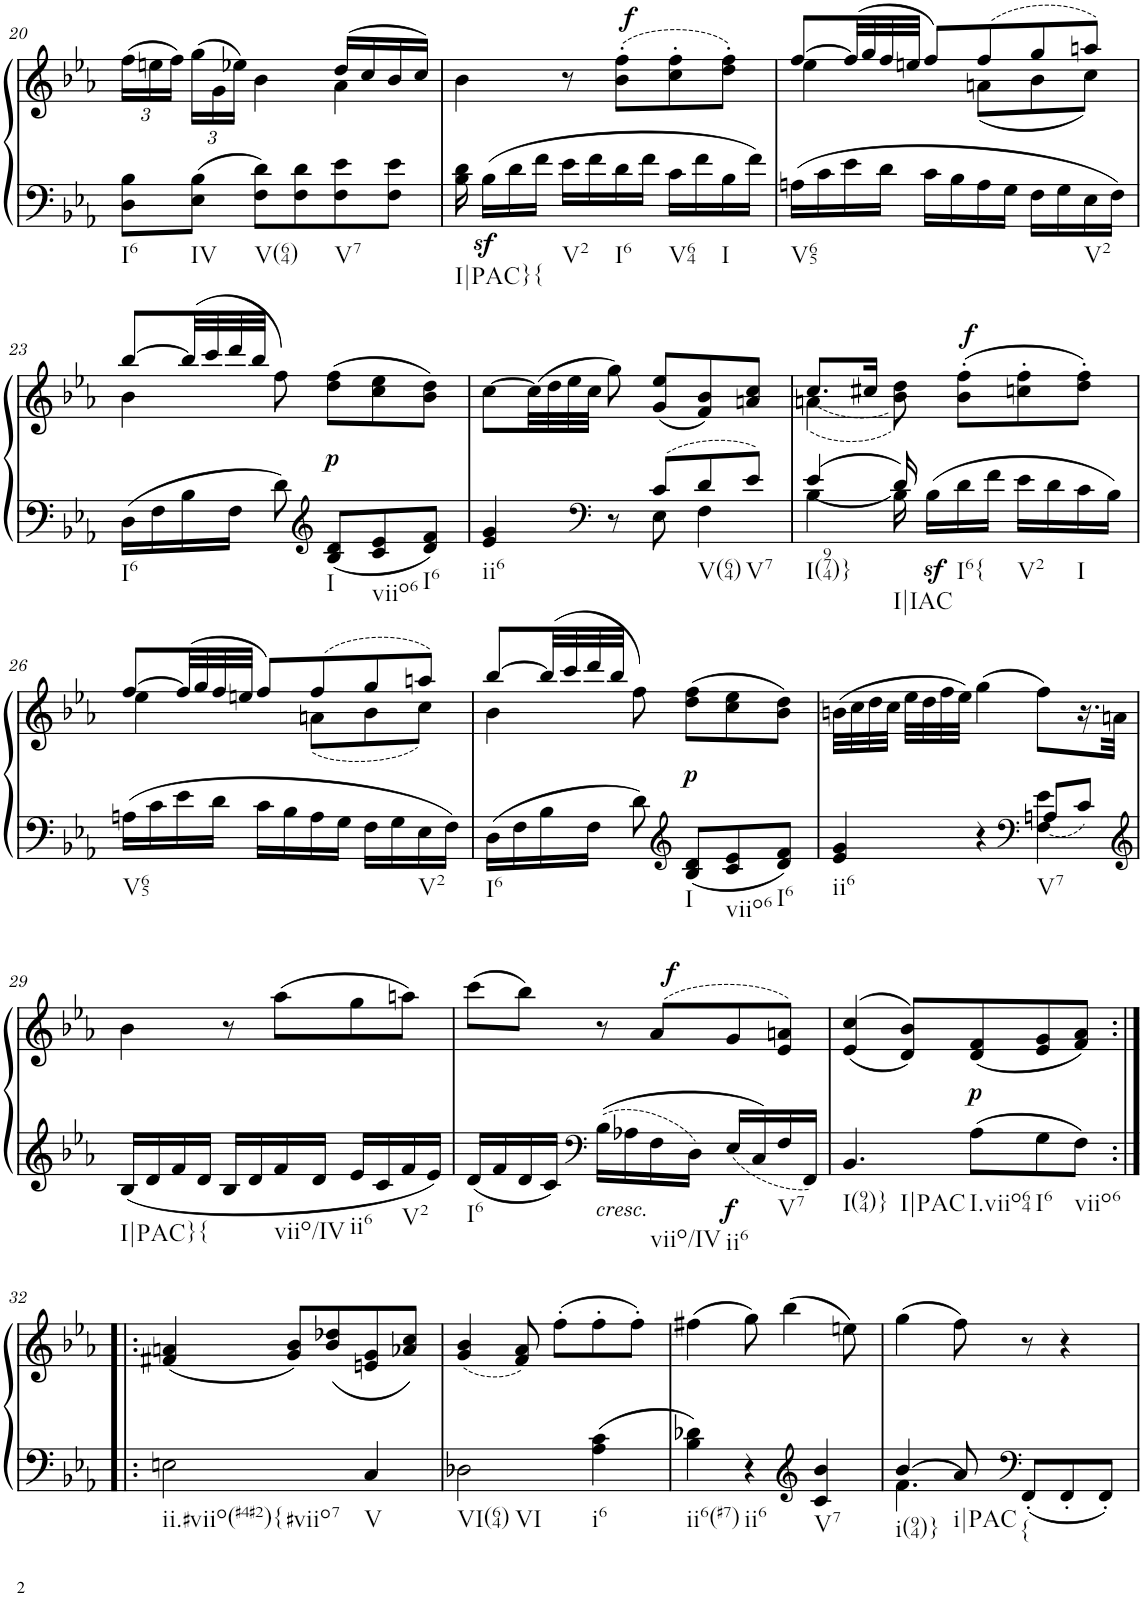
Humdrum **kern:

**kern	**kern	**dynam
*part1	*part1	*part1
*staff2	*staff1	*staff1/2
*I"Piano, Piano right	*	*
*I'Pno.	*	*
!!LO:PB:g=z
*clefF4	*clefG2	*
*k[b-e-a-]	*k[b-e-a-]	*
*M3/4	*M3/4	*
=20	=20	=20
*	*^	*
*	*	*Xbrackettup	*
!LO:TX:b:t=I6	!	!	!
8D\ 8B-\L	4ryy	(>24ff\LL	.
.	.	24een\	.
.	.	24ff\JJ)	.
!LO:TX:b:t=IV	!	!	!
8E-\ 8B-\J	.	(>24gg\LL	.
.	.	24g\	.
.	.	24ee-X\JJ)	.
!LO:TX:b:t=V(64)	!	!	!
8F\ 8d\L	4b-\	4ryy	.
8F\ 8d\	.	.	.
!LO:TX:b:t=V7	!	!	!
8F\ 8e-\	(16dd/LL	4a-\	.
.	16cc/	.	.
8F\ 8e-\J	16b-/	.	.
.	16cc/JJ)	.	.
*	*v	*v	*
=21	=21	=21
!LO:TX:b:t=I|PAC}{	!	!
16B-\ 16d\	4b-\	.
16B-z<\LL	.	.
16d\	.	.
16f\JJ	.	.
!LO:TX:b:t=V2	!	!
16e-\LL	8r	.
16f\	.	.
!LO:TX:b:t=I6	!	!
!	!	!LO:DY:a
16d\	(8b-\' 8ff\'L	f
16f\JJ	.	.
!LO:TX:b:t=V64	!	!
16c\LL	8cc\' 8ff\'	.
16f\	.	.
!LO:TX:b:t=I	!	!
16B-\	8dd\' 8ff\'J)	.
16f\JJ	.	.
=22	=22	=22
*	*^	*
!LO:TX:b:t=V65	!	!	!
16An\LL	[8ff/L	4ee-\	.
16c\	.	.	.
16e-\	(32ff/LL]	.	.
.	32gg/	.	.
16d\JJ	32ff/	.	.
.	32een/JJJ	.	.
16c\LL	8ff/L)	8ryy	.
16B-\	.	.	.
16A\	(8ff/	(8an\L	.
16G\JJ	.	.	.
16F\LL	8gg/	8b-\	.
16G\	.	.	.
!LO:TX:b:t=V2	!	!	!
16E-\	8aan/J)	8cc\J)	.
16F\JJ	.	.	.
!!LO:LB:g=z	!!
=23	=23	=23	=23
!LO:TX:b:t=I6	!	!	!
16D\LL	[8bb-/L	4b-\	.
16F\	.	.	.
16B-\	(32bb-/LL]	.	.
.	32ccc/	.	.
16F\JJ	32ddd/	.	.
.	32bb-/JJJ	.	.
8d\	8ff\)	2ryy	.
*clefG2	*	*	*
!LO:TX:b:t=I	!	!	!
!	!	!	!LO:DY:b
8B-/ 8d/L	(8dd\ 8ff\L	.	p
!LO:TX:b:t=viio6	!	!	!
8c/ 8e-/	8cc\ 8ee-\	.	.
!LO:TX:b:t=I6	!	!	!
8d/ 8f/J	8b-\ 8dd\J)	.	.
*	*v	*v	*
=24	=24	=24
*^	*	*
!LO:TX:b:t=ii6	!	!	!
4e-/ 4g/	4.ryy	[8cc\L	.
.	.	(32cc\LL]	.
.	.	32dd\	.
.	.	32ee-\	.
.	.	32cc\JJJ	.
*clefF4	*	*	*
8r	.	8gg\)	.
8c/L	8E-\	(8g/ 8ee-/L	.
!LO:TX:b:t=V(64)	!	!	!
8d/	4F\	8f/ 8b-/)	.
!LO:TX:b:t=V7	!	!	!
8e-/J	.	8an/ 8cc/J	.
=25	=25	=25	=25
*	*	*^	*
!LO:TX:b:t=I(974)}	!	!	!	!
4e-/	4B-\	(<4an\	(8.cc/L	.
.	.	.	16cc#X/Jk	.
!LO:TX:b:t=I|IAC	!	!	!	!
16d/)	16B-\	(8b-\ 8dd\)	2ryy	.
!	!	!	!	!LO:DY:b=2
16B-\LL	4..ryy	.	.	sf
!LO:TX:b:t=I6{	!	!	!	!
!	!	!	!	!LO:DY:a
16d\	.	(>8b-\'> 8ff\'>L	.	f
16f\JJ	.	.	.	.
!LO:TX:b:t=V2	!	!	!	!
16e-\LL	.	8ccn\'> 8ff\'>	.	.
16d\	.	.	.	.
!LO:TX:b:t=I	!	!	!	!
16c\	.	8dd\'> 8ff\'>J)	.	.
16B-\JJ	.	.	.	.
*v	*v	*	*	*
!!LO:LB:g=z	!!
=26	=26	=26	=26
!LO:TX:b:t=V65	!	!	!
16An\LL	[8ff/L	4ee-\	.
16c\	.	.	.
16e-\	(32ff/LL]	.	.
.	32gg/	.	.
16d\JJ	32ff/	.	.
.	32een/JJJ	.	.
16c\LL	8ff/L)	8ryy	.
16B-\	.	.	.
16A\	(8ff/	(8an\L	.
16G\JJ	.	.	.
16F\LL	8gg/	8b-\	.
16G\	.	.	.
!LO:TX:b:t=V2	!	!	!
16E-\	8aan/J)	8cc\J)	.
16F\JJ	.	.	.
=27	=27	=27	=27
!LO:TX:b:t=I6	!	!	!
16D\LL	[8bb-/L	4b-\	.
16F\	.	.	.
16B-\	(32bb-/LL]	.	.
.	32ccc/	.	.
16F\JJ	32ddd/	.	.
.	32bb-/JJJ	.	.
8d\	8ff\)	2ryy	.
*clefG2	*	*	*
!LO:TX:b:t=I	!	!	!
!	!	!	!LO:DY:b
8B-/ 8d/L	(>8dd\ 8ff\L	.	p
!LO:TX:b:t=viio6	!	!	!
8c/ 8e-/	8cc\ 8ee-\	.	.
!LO:TX:b:t=I6	!	!	!
8d/ 8f/J	8b-\ 8dd\J)	.	.
*	*v	*v	*
=28	=28	=28
*^	*	*
!LO:TX:b:t=ii6	!	!	!
4e-/ 4g/	2ryy	(32bn\LLL	.
.	.	32cc\	.
.	.	32dd\	.
.	.	32cc\JJJ	.
.	.	32ee-\LLL	.
.	.	32dd\	.
.	.	32ff\	.
.	.	32ee-\JJJ)	.
4r	.	(4gg\	.
*clefF4	*	*	*
!LO:TX:b:t=V7	!	!	!
4F\ 4e-\	8An/L	8ff\L)	.
.	8c/J	16.r	.
.	.	32an\JJk	.
*v	*v	*	*
!!LO:LB:g=z
=29	=29	=29
*clefG2	*	*
!LO:TX:b:t=I|PAC}{	!	!
16B-/LL	4b-\	.
16d/	.	.
16f/	.	.
16d/JJ	.	.
16B-/LL	8r	.
16d/	.	.
!LO:TX:b:t=viio/IV	!	!
16f/	(8aa-\L	.
16d/JJ	.	.
!LO:TX:b:t=ii6	!	!
16e-/LL	8gg\	.
16c/	.	.
!LO:TX:b:t=V2	!	!
16f/	8aan\J)	.
16e-/JJ	.	.
=30	=30	=30
!LO:TX:b:t=I6	!	!
16d/LL	(8ccc\L	.
16f/	.	.
16d/	8bb-\J)	.
16c/JJ	.	.
*clefF4	*	*
!LO:TX:b:i:t=cresc.	!	!
16B-\LL	8r	.
16A-X\	.	.
!LO:TX:b:t=viio/IV	!	!
!	!	!LO:DY:a
16F\	(>8a-/L	f
16D\JJ	.	.
!LO:TX:b:t=ii6	!	!
!	!	!LO:DY:b=2
16E-/LL	8g/	f
16C/	.	.
!LO:TX:b:t=V7	!	!
16F/	8e-/ 8an/J)	.
16FF/JJ	.	.
=31	=31	=31
!LO:TX:b:t=I(94)}	!	!
!LO:TX:b:t=I|PAC	!	!
4.BB-/	(>(4e-/ 4cc/	.
.	8d/ 8b-/L))	.
!LO:TX:b:t=I.viio64	!	!
!	!	!LO:DY:b
8A-\L	(8d/ 8f/	p
!LO:TX:b:t=I6	!	!
8G\	8e-/ 8g/	.
!LO:TX:b:t=viio6	!	!
8F\J	8f/ 8a-/J)	.
!!LO:LB:g=z
=32:|!|:	=32:|!|:	=32:|!|:
!LO:TX:b:t=ii.#viio(#4#2){	!	!
!LO:TX:b:t=#viio7	!	!
2En\	(4f#X/ 4an/	.
.	8g/ 8b-/L)	.
.	(8b-/ 8dd-X/	.
!LO:TX:b:t=V	!	!
4C/	8en/ 8g/	.
.	8a-X/ 8cc/J)	.
=33	=33	=33
!LO:TX:b:t=VI(64)	!	!
!LO:TX:b:t=VI	!	!
2D-X\	(<4g/ 4b-/	.
.	8f/ 8a-/)	.
.	(8ff'\L	.
!LO:TX:b:t=i6	!	!
4A-\ 4c\	8ff'\	.
.	8ff'\J)	.
=34	=34	=34
!LO:TX:b:t=ii6(#7)	!	!
4B-\ 4d-X\	(4ff#X\	.
!LO:TX:b:t=ii6	!	!
4r	8gg\)	.
.	(4bb-\	.
*clefG2	*	*
!LO:TX:b:t=V7	!	!
4c/ 4b-/	.	.
.	8een\)	.
=35	=35	=35
*^	*	*
!LO:TX:b:t=i(94)}	!	!	!
4b-/	4.f\	(4gg\	.
!LO:TX:b:t=i|PAC	!	!	!
8a-/	.	8ff\)	.
*clefF4	*	*	*
!LO:TX:b:t={	!	!	!
8FF'</L	4.ryy	8r	.
8FF'</	.	4r	.
8FF'</J	.	.	.
*v	*v	*	*
=	=	=
*-	*-	*-
